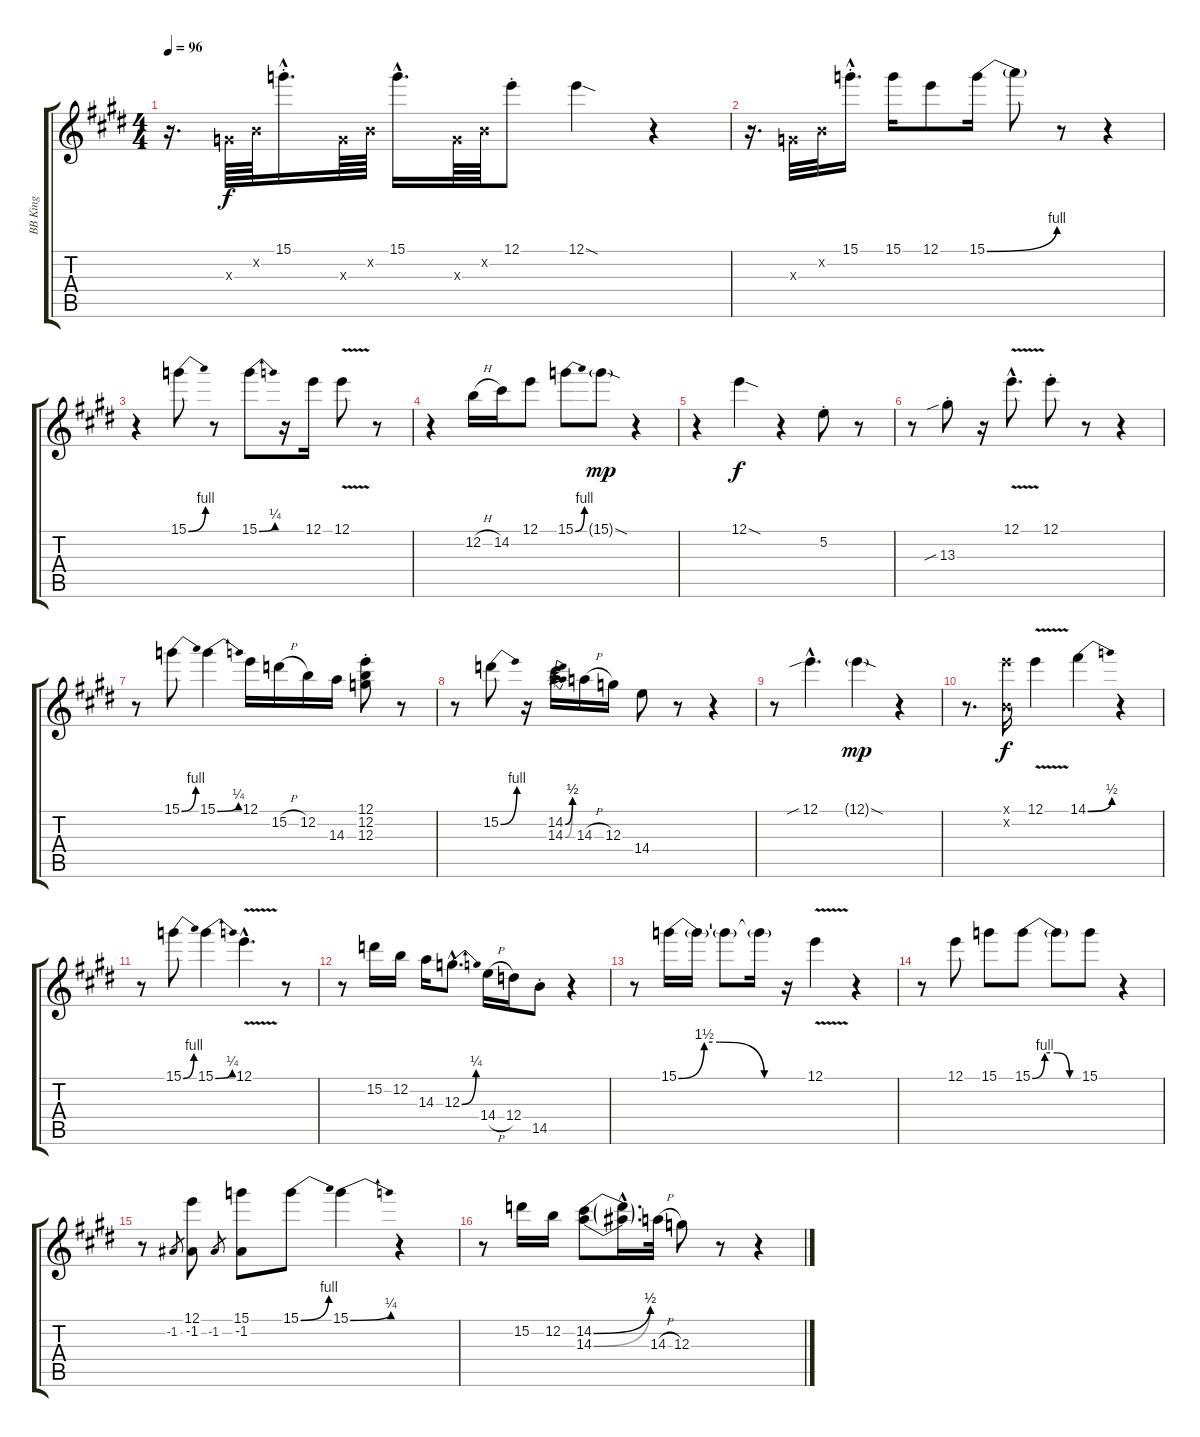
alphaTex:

\track ("BB King" "BB King") {instrument overdrivenguitar}
\staff {score tabs}
\tuning (E4 B3 G3 D3 A2 E2) {hide}
\ts (4 4)
\tempo 96
\clef g2
\ks e
r.16{d dy f} 0.3{x}.64 0.2{x}.64 15.1{hac st}.16{d} 0.3{x}.64 0.2{x}.64 15.1{hac}.16{d} 0.3{x}.64 0.2{x}.64 12.1{st}.8 12.1{sod}.4 r.4 |
r.16{d} 0.3{x}.32 0.2{x}.32 15.1{hac st}.16{d} 15.1.16 12.1.8 15.1{be (bend 0 0 60 4)}.16 15.1{t}.8 r.8 r.4 |
r.4 15.1{be (bend 0 0 60 4)}.8 r.8 15.1{be (bend 0 0 60 1)}.8 r.16 12.1.16 12.1{v}.8 r.8 |
r.4 12.2{h}.16 14.2.16 12.1.8 15.1{be (bend 0 0 60 4)}.8 15.1{sod g}.8{dy mp} r.4 |
r.4 12.1{sod}.4{dy f} r.4 5.2{st}.8 r.8 |
r.8 13.3{sib st}.8 r.16 12.1{v hac}.8{d} 12.1{st}.8 r.8 r.4 |
r.8 15.1{be (bend 0 0 60 4)}.8 15.1{be (bend 0 0 60 1)}.4 12.1.16 15.2{h}.16 12.2.16 14.3.16 (12.1{st} 12.2{st} 12.3{st}).8 r.8 |
r.8 15.2{be (bend 0 0 60 4)}.8 r.16 (14.2{be (bend 0 0 60 2)} 14.3{be (bend 0 0 60 2)}).16 14.3{h}.16 12.3.16 14.4.8 r.8 r.4 |
r.8 12.1{sib hac}.4{d} 12.1{sod g}.4{dy mp} r.4 |
r.8{d} (12.1{x} 0.2{x}).16{dy f} 12.1{v}.4 14.1{be (bend 0 0 60 2)}.4 r.4 |
r.8 15.1{be (bend 0 0 60 4)}.8 15.1{be (bend 0 0 60 1)}.4 12.1{v hac}.4{d} r.8 |
r.8 15.2.16 12.2.16 14.3.16 12.3{be (bend 0 0 60 1) hac}.8{d} 14.4{h}.16 12.4.16 14.5{st}.8 r.4 |
r.8 15.1{be (custom 0 0 15 6 24 6 50 0 60 0)}.16 15.1{t}.16 15.1{t}.8 15.1{t}.16 r.16 12.1{v}.4 r.4 |
r.8 12.1.8 15.1.8 15.1{be (custom 0 0 15 4 30 4 45 0 60 0)}.8 15.1{t}.8 15.1.8 r.4 |
r.8 -1.2.8{gr} (12.1 -1.2).8 -1.2.8{gr} (15.1 -1.2).8 15.1{be (bend 0 0 60 4)}.8 15.1{be (bend 0 0 60 1)}.4 r.4 |
r.8 15.2.16 12.2.16 (14.2{be (bend 0 0 60 2)} 14.3{be (bend 0 0 60 2)}).8 (14.2{hac t} 14.3{hac t}).16{d} 14.3{h}.32 12.3.8 r.8 r.4
